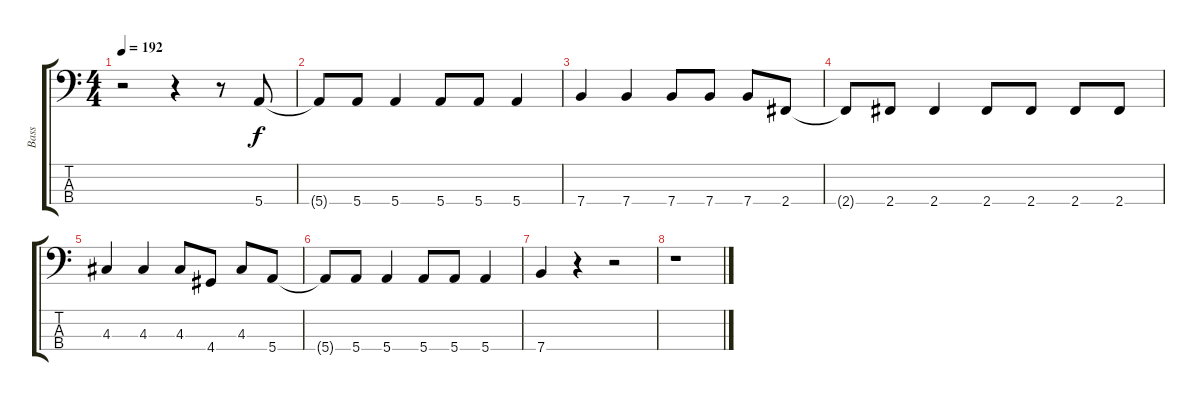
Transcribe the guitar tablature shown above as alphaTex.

\track ("Bass" "Bass") {instrument electricbasspick}
\staff {score tabs}
\tuning (G2 D2 A1 E1) {hide}
\ts (4 4)
\tempo 192
\clef f4
\ks c
r.2{dy f} r.4 r.8 5.4.8 |
5.4{t}.8 5.4.8 5.4.4 5.4.8 5.4.8 5.4.4 |
7.4.4 7.4.4 7.4.8 7.4.8 7.4.8 2.4.8 |
2.4{t}.8 2.4.8 2.4.4 2.4.8 2.4.8 2.4.8 2.4.8 |
4.3.4 4.3.4 4.3.8 4.4.8 4.3.8 5.4.8 |
5.4{t}.8 5.4.8 5.4.4 5.4.8 5.4.8 5.4.4 |
7.4.4 r.4 r.2 |
r.1
